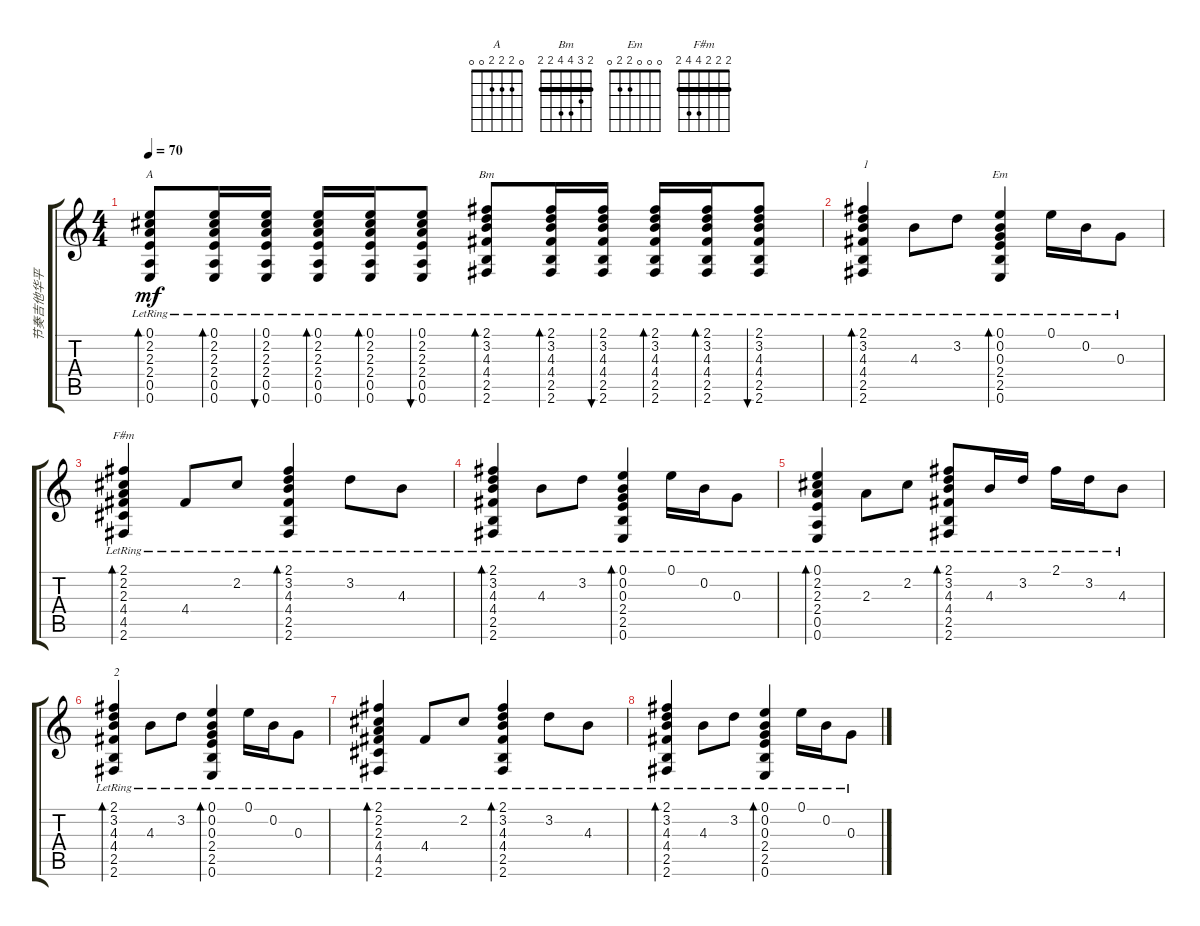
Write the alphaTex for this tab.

\track ("节奏吉他华平" "节奏吉他华平") {instrument acousticguitarsteel}
\staff {score tabs}
\tuning (E4 B3 G3 D3 A2 E2) {hide}
\chord ("A" 0 2 2 2 0 0)
\chord ("Bm" 2 3 4 4 2 2) {barre 2}
\chord ("Em" 0 0 0 2 2 0)
\chord ("F#m" 2 2 2 4 4 2) {barre 2}
\ts (4 4)
\tempo 70
\clef g2
\ks c
(0.1{lr} 2.2{lr} 2.3{lr} 2.4{lr} 0.5{lr} 0.6{lr}).8{bd 30 ch "A" dy mf} (0.1{lr} 2.2{lr} 2.3{lr} 2.4{lr} 0.5{lr} 0.6{lr}).16{bd 30} (0.1{lr} 2.2{lr} 2.3{lr} 2.4{lr} 0.5{lr} 0.6{lr}).16{bu 30} (0.1{lr} 2.2{lr} 2.3{lr} 2.4{lr} 0.5{lr} 0.6{lr}).16{bd 30} (0.1{lr} 2.2{lr} 2.3{lr} 2.4{lr} 0.5{lr} 0.6{lr}).16{bd 30} (0.1{lr} 2.2{lr} 2.3{lr} 2.4{lr} 0.5{lr} 0.6{lr}).8{bu 30} (2.1{lr} 3.2{lr} 4.3{lr} 4.4{lr} 2.5{lr} 2.6{lr}).8{bd 30 ch "Bm"} (2.1{lr} 3.2{lr} 4.3{lr} 4.4{lr} 2.5{lr} 2.6{lr}).16{bd 30} (2.1{lr} 3.2{lr} 4.3{lr} 4.4{lr} 2.5{lr} 2.6{lr}).16{bu 30} (2.1{lr} 3.2{lr} 4.3{lr} 4.4{lr} 2.5{lr} 2.6{lr}).16{bd 30} (2.1{lr} 3.2{lr} 4.3{lr} 4.4{lr} 2.5{lr} 2.6{lr}).16{bd 30} (2.1{lr} 3.2{lr} 4.3{lr} 4.4{lr} 2.5{lr} 2.6{lr}).8{bu 30} |
(2.1{lr} 3.2{lr} 4.3{lr} 4.4{lr} 2.5{lr} 2.6{lr}).4{bd 120 txt "1"} 4.3{lr}.8 3.2{lr}.8 (0.1{lr} 0.2{lr} 0.3{lr} 2.4{lr} 2.5{lr} 0.6{lr}).4{bd 120 ch "Em"} 0.1{lr}.16 0.2{lr}.16 0.3{lr}.8 |
(2.1{lr} 2.2{lr} 2.3{lr} 4.4{lr} 4.5{lr} 2.6{lr}).4{bd 120 ch "F#m"} 4.4{lr}.8 2.2{lr}.8 (2.1{lr} 3.2{lr} 4.3{lr} 4.4{lr} 2.5{lr} 2.6{lr}).4{bd 120} 3.2{lr}.8 4.3{lr}.8 |
(2.1{lr} 3.2{lr} 4.3{lr} 4.4{lr} 2.5{lr} 2.6{lr}).4{bd 120} 4.3{lr}.8 3.2{lr}.8 (0.1{lr} 0.2{lr} 0.3{lr} 2.4{lr} 2.5{lr} 0.6{lr}).4{bd 120} 0.1{lr}.16 0.2{lr}.16 0.3{lr}.8 |
(0.1{lr} 2.2{lr} 2.3{lr} 2.4{lr} 0.5{lr} 0.6{lr}).4{bd 120} 2.3{lr}.8 2.2{lr}.8 (2.1{lr} 3.2{lr} 4.3{lr} 4.4{lr} 2.5{lr} 2.6{lr}).8{bd 120} 4.3{lr}.16 3.2{lr}.16 2.1{lr}.16 3.2{lr}.16 4.3{lr}.8 |
(2.1{lr} 3.2{lr} 4.3{lr} 4.4{lr} 2.5{lr} 2.6{lr}).4{bd 120 txt "2"} 4.3{lr}.8 3.2{lr}.8 (0.1{lr} 0.2{lr} 0.3{lr} 2.4{lr} 2.5{lr} 0.6{lr}).4{bd 120} 0.1{lr}.16 0.2{lr}.16 0.3{lr}.8 |
(2.1{lr} 2.2{lr} 2.3{lr} 4.4{lr} 4.5{lr} 2.6{lr}).4{bd 120} 4.4{lr}.8 2.2{lr}.8 (2.1{lr} 3.2{lr} 4.3{lr} 4.4{lr} 2.5{lr} 2.6{lr}).4{bd 120} 3.2{lr}.8 4.3{lr}.8 |
(2.1{lr} 3.2{lr} 4.3{lr} 4.4{lr} 2.5{lr} 2.6{lr}).4{bd 120} 4.3{lr}.8 3.2{lr}.8 (0.1{lr} 0.2{lr} 0.3{lr} 2.4{lr} 2.5{lr} 0.6{lr}).4{bd 120} 0.1{lr}.16 0.2{lr}.16 0.3{lr}.8
